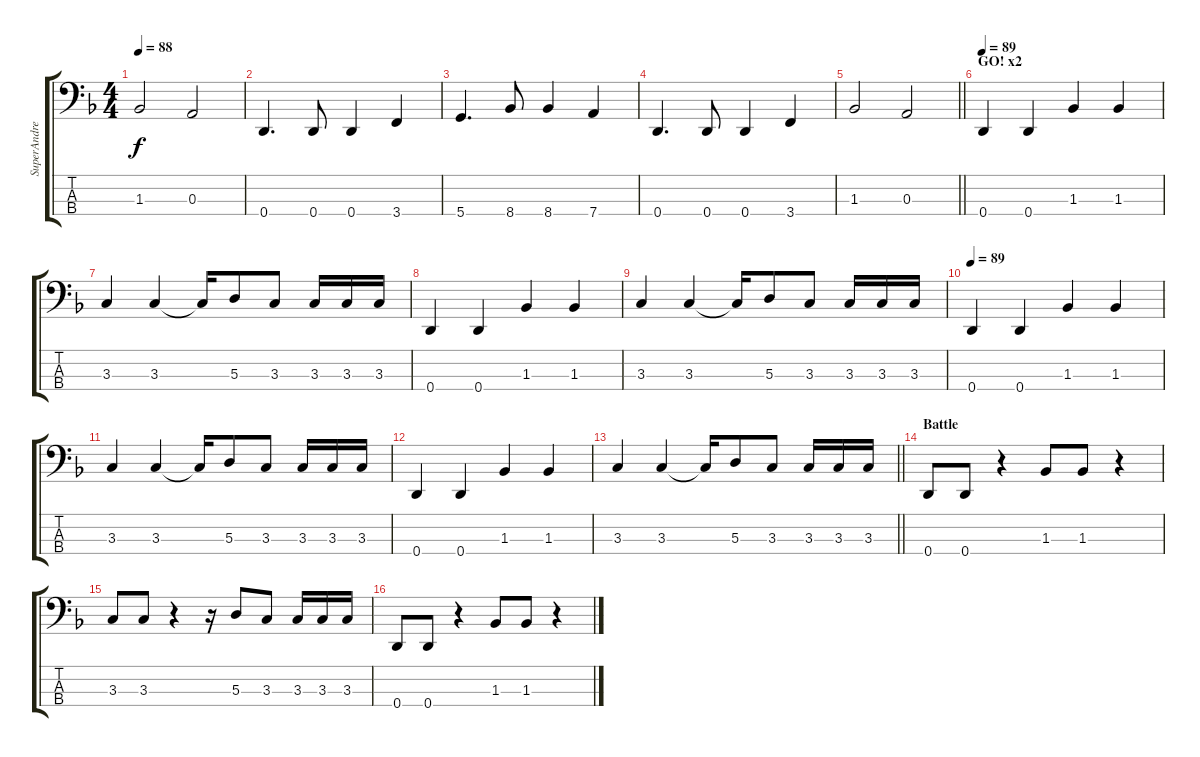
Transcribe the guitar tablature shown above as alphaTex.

\track ("SuperAndreas" "SuperAndre") {instrument electricbassfinger}
\staff {score tabs}
\tuning (G2 D2 A1 D1) {hide}
\ts (4 4)
\tempo 88
\clef f4
\ks dminor
1.3.2{dy f} 0.3.2 |
0.4.4{d} 0.4.8 0.4.4 3.4.4 |
5.4.4{d} 8.4.8 8.4.4 7.4.4 |
0.4.4{d} 0.4.8 0.4.4 3.4.4 |
\barLineRight lightlight
1.3.2 0.3.2 |
\section ("" "GO! x2")
\tempo 89
0.4.4 0.4.4 1.3.4 1.3.4 |
3.3.4 3.3.4 3.3{t}.16 5.3.8 3.3.8 3.3.16 3.3.16 3.3.16 |
0.4.4 0.4.4 1.3.4 1.3.4 |
3.3.4 3.3.4 3.3{t}.16 5.3.8 3.3.8 3.3.16 3.3.16 3.3.16 |
\tempo 89
0.4.4 0.4.4 1.3.4 1.3.4 |
3.3.4 3.3.4 3.3{t}.16 5.3.8 3.3.8 3.3.16 3.3.16 3.3.16 |
0.4.4 0.4.4 1.3.4 1.3.4 |
\barLineRight lightlight
3.3.4 3.3.4 3.3{t}.16 5.3.8 3.3.8 3.3.16 3.3.16 3.3.16 |
\section ("" "Battle")
0.4.8 0.4.8 r.4 1.3.8 1.3.8 r.4 |
3.3.8 3.3.8 r.4 r.16 5.3.8 3.3.8 3.3.16 3.3.16 3.3.16 |
0.4.8 0.4.8 r.4 1.3.8 1.3.8 r.4
